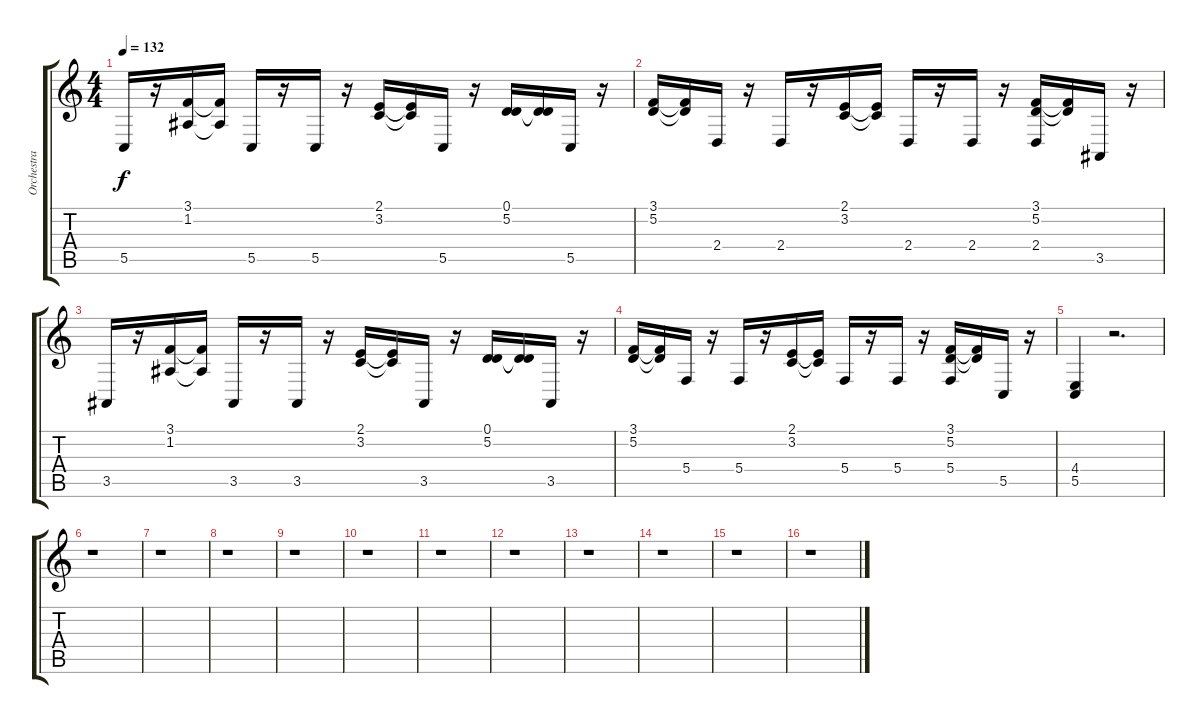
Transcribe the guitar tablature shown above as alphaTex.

\track ("Orchestra 2" "Orchestra ") {instrument acousticgrandpiano}
\staff {score tabs}
\tuning (D4 A3 F3 C3 G2 D2) {hide}
\ts (4 4)
\tempo 132
\clef g2
\ks c
5.5.16{dy f} r.16 (3.1 1.2).16 (3.1{t} 1.2{t}).16 5.5.16 r.16 5.5.16 r.16 (2.1 3.2).16 (2.1{t} 3.2{t}).16 5.5.16 r.16 (0.1 5.2).16 (0.1{t} 5.2{t}).16 5.5.16 r.16 |
(3.1 5.2).16 (3.1{t} 5.2{t}).16 2.4.16 r.16 2.4.16 r.16 (2.1 3.2).16 (2.1{t} 3.2{t}).16 2.4.16 r.16 2.4.16 r.16 (3.1 5.2 2.4).16 (3.1{t} 5.2{t}).16 3.5.16 r.16 |
3.5.16 r.16 (3.1 1.2).16 (3.1{t} 1.2{t}).16 3.5.16 r.16 3.5.16 r.16 (2.1 3.2).16 (2.1{t} 3.2{t}).16 3.5.16 r.16 (0.1 5.2).16 (0.1{t} 5.2{t}).16 3.5.16 r.16 |
(3.1 5.2).16 (3.1{t} 5.2{t}).16 5.4.16 r.16 5.4.16 r.16 (2.1 3.2).16 (2.1{t} 3.2{t}).16 5.4.16 r.16 5.4.16 r.16 (3.1 5.2 5.4).16 (3.1{t} 5.2{t}).16 5.5.16 r.16 |
(4.4 5.5).4 r.2{d} |
r.1 |
r.1 |
r.1 |
r.1 |
r.1 |
r.1 |
r.1 |
r.1 |
r.1 |
r.1 |
r.1
